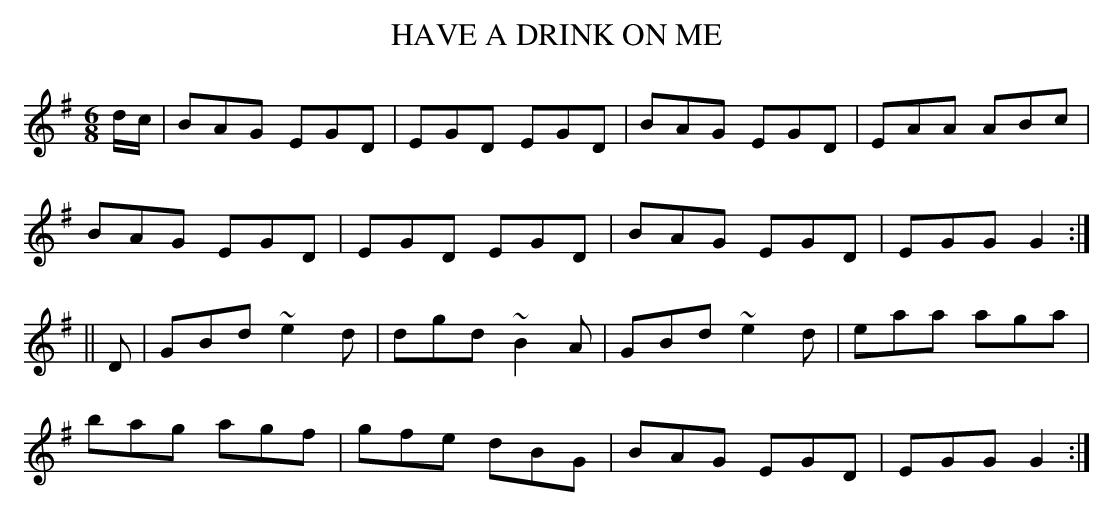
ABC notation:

X:1
T: HAVE A DRINK ON ME
M:6/8
L:1/8
K:G
d/c/|BAG EGD|EGD EGD|BAG EGD|EAA ABc|
BAG EGD|EGD EGD|BAG EGD|EGG G2:|
||D|GBd ~e2 d|dgd ~B2 A|GBd ~e2 d|eaa aga|
bag agf|gfe dBG|BAG EGD|EGG G2:|
